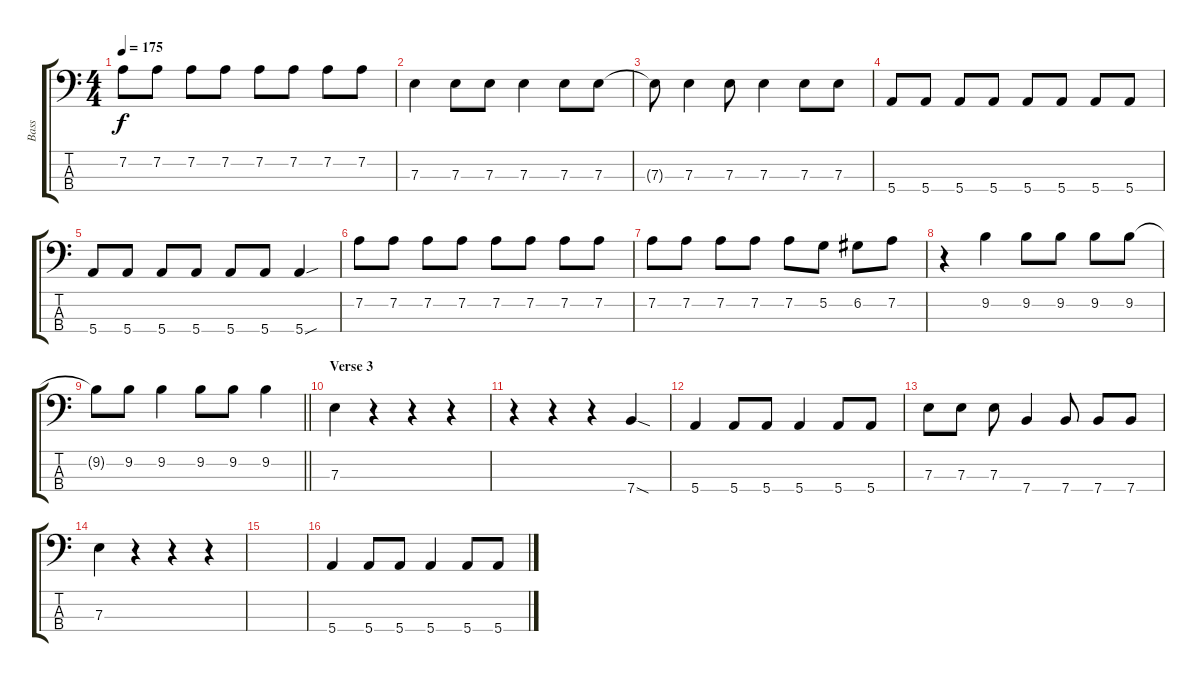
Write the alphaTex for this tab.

\track ("Bass" "Bass") {instrument electricbasspick}
\staff {score tabs}
\tuning (G2 D2 A1 E1) {hide}
\ts (4 4)
\tempo 175
\clef f4
\ks c
7.2.8{dy f} 7.2.8 7.2.8 7.2.8 7.2.8 7.2.8 7.2.8 7.2.8 |
7.3.4 7.3.8 7.3.8 7.3.4 7.3.8 7.3.8 |
7.3{t}.8 7.3.4 7.3.8 7.3.4 7.3.8 7.3.8 |
5.4.8 5.4.8 5.4.8 5.4.8 5.4.8 5.4.8 5.4.8 5.4.8 |
5.4.8 5.4.8 5.4.8 5.4.8 5.4.8 5.4.8 5.4{sou}.4 |
7.2.8 7.2.8 7.2.8 7.2.8 7.2.8 7.2.8 7.2.8 7.2.8 |
7.2.8 7.2.8 7.2.8 7.2.8 7.2.8 5.2.8 6.2.8 7.2.8 |
r.4 9.2.4 9.2.8 9.2.8 9.2.8 9.2.8 |
\barLineRight lightlight
9.2{t}.8 9.2.8 9.2.4 9.2.8 9.2.8 9.2.4 |
\section ("" "Verse 3")
7.3.4 r.4 r.4 r.4 |
r.4 r.4 r.4 7.4{sod}.4 |
5.4.4 5.4.8 5.4.8 5.4.4 5.4.8 5.4.8 |
7.3.8 7.3.8 7.3.8 7.4.4 7.4.8 7.4.8 7.4.8 |
7.3.4 r.4 r.4 r.4 |
|
5.4.4 5.4.8 5.4.8 5.4.4 5.4.8 5.4.8
